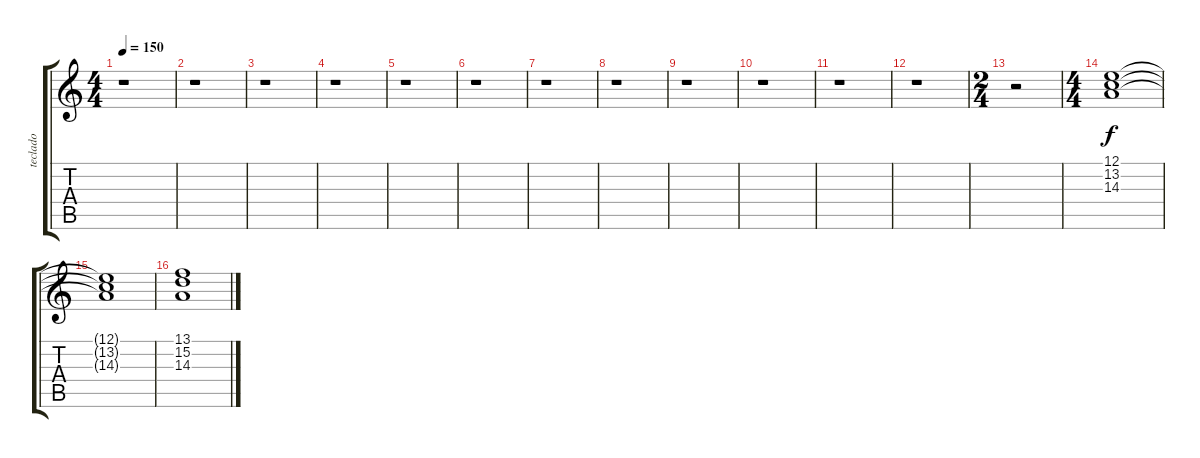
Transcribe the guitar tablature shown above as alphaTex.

\track ("teclado" "teclado") {instrument stringensemble1}
\staff {score tabs}
\tuning (E4 B3 G3 D3 A2 E2) {hide}
\ts (4 4)
\tempo 150
\clef g2
\ks c
r.1{dy f} |
r.1 |
r.1 |
r.1 |
r.1 |
r.1 |
r.1 |
r.1 |
r.1 |
r.1 |
r.1 |
r.1 |
\ts (2 4)
r.2 |
\ts (4 4)
(12.1 13.2 14.3).1 |
(12.1{t} 13.2{t} 14.3{t}).1 |
(13.1 15.2 14.3).1
